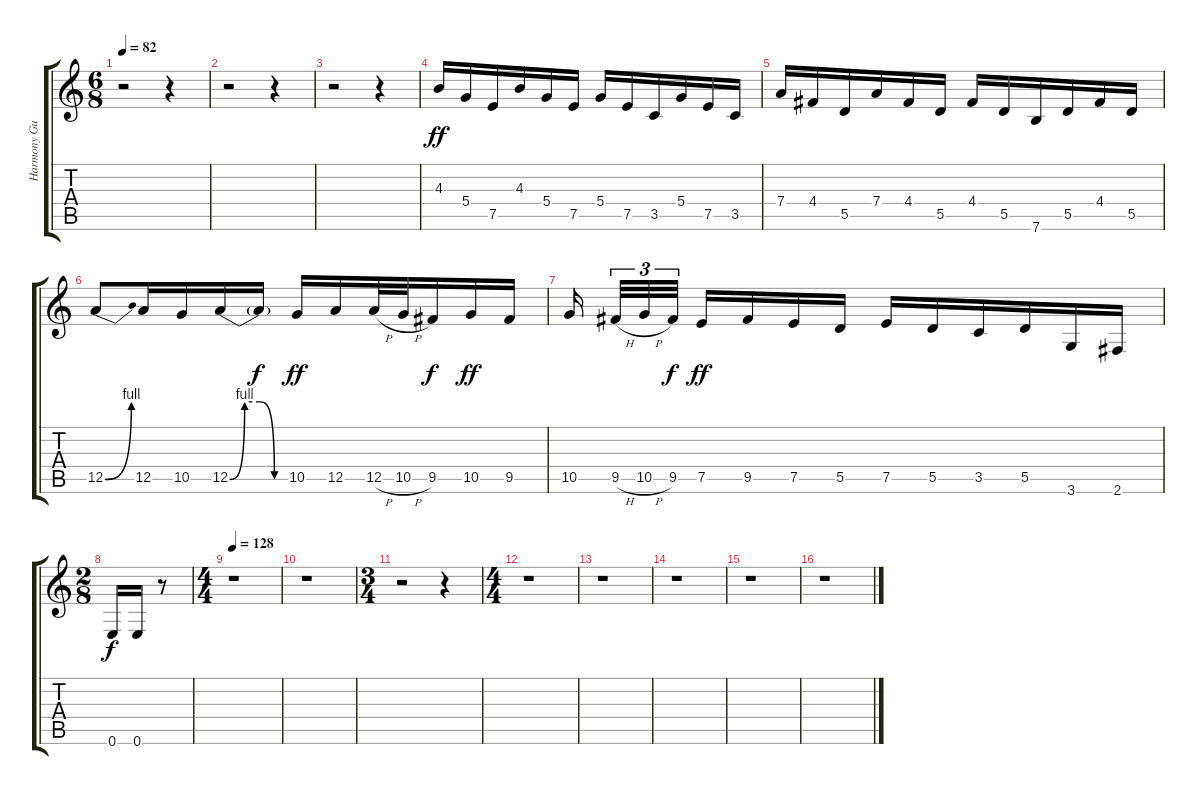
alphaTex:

\track ("Harmony Guitar 1" "Harmony Gu") {instrument distortionguitar}
\staff {score tabs}
\tuning (E4 B3 G3 D3 A2 E2) {hide}
\ts (6 8)
\tempo 82
\clef g2
\ks c
r.2{dy ff} r.4 |
r.2 r.4 |
r.2 r.4 |
4.3.16 5.4.16 7.5.16 4.3.16 5.4.16 7.5.16 5.4.16 7.5.16 3.5.16 5.4.16 7.5.16 3.5.16 |
7.4.16 4.4.16 5.5.16 7.4.16 4.4.16 5.5.16 4.4.16 5.5.16 7.6.16 5.5.16 4.4.16 5.5.16 |
12.5{be (bend 0 0 60 4)}.8 12.5.16 10.5.16 12.5{be (custom 0 0 15 4 30 4 45 0 60 0)}.16 12.5{t}.16{dy f} 10.5.16{dy ff} 12.5.16 12.5{h}.32 10.5{h}.32 9.5.16{dy f} 10.5.16{dy ff} 9.5.16 |
10.5.16 9.5{h}.32{tu (3 2)} 10.5{h}.32{tu (3 2)} 9.5.32{tu (3 2) dy f} 7.5.16{dy ff} 9.5.16 7.5.16 5.5.16 7.5.16 5.5.16 3.5.16 5.5.16 3.6.16 2.6.16 |
\ts (2 8)
0.6.16{dy f} 0.6.16 r.8 |
\ts (4 4)
\tempo 128
r.1 |
r.1 |
\ts (3 4)
r.2 r.4 |
\ts (4 4)
r.1 |
r.1 |
r.1 |
r.1 |
r.1
